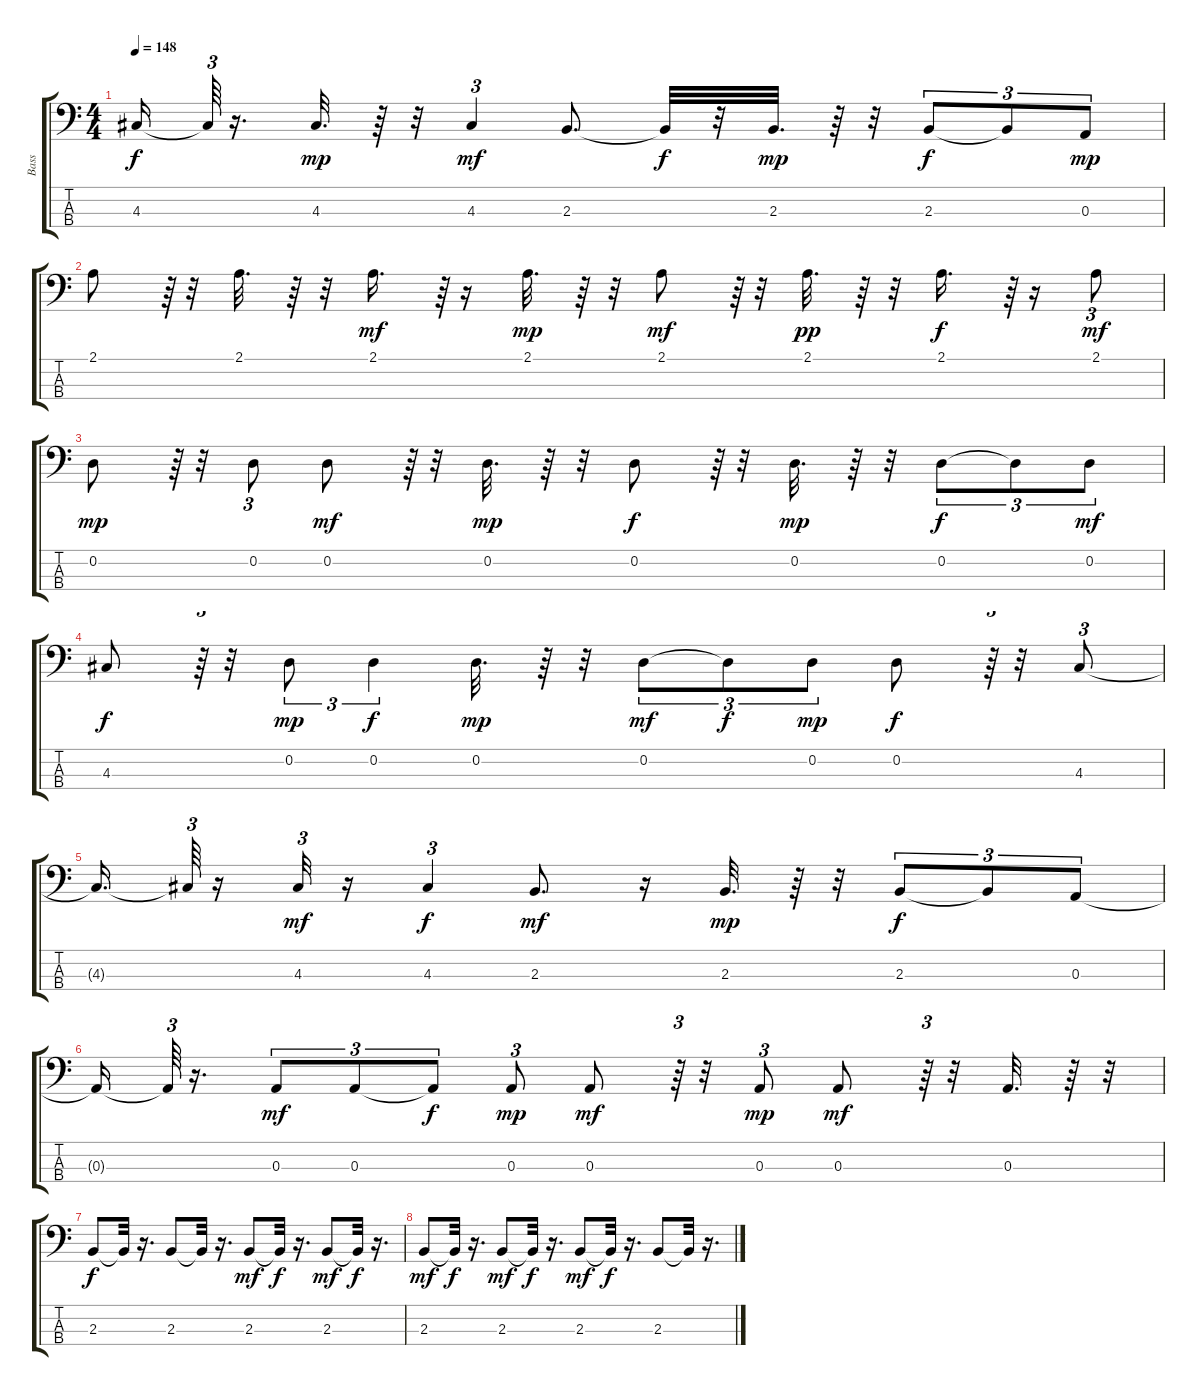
\track ("Bass" "Bass") {instrument electricbassfinger}
\staff {score tabs}
\tuning (G2 D2 A1 E1) {hide}
\ts (4 4)
\tempo 148
\clef f4
\ks c
4.3{t}.16{dy f} 4.3{t}.64{tu (3 2)} r.16{d} 4.3.32{d dy mp} r.64 r.32 4.3.4{tu (3 2) dy mf} 2.3.8{d} 2.3{t}.32{dy f} r.32 2.3.32{d dy mp} r.64 r.32 2.3.8{tu (3 2) dy f} 2.3{t}.8{tu (3 2)} 0.3.8{tu (3 2) dy mp} |
2.1.8 r.64{tu (3 2)} r.32 2.1.32{d} r.64 r.32 2.1.16{d dy mf} r.64{tu (3 2)} r.16 2.1.32{d dy mp} r.64 r.32 2.1.8{dy mf} r.64{tu (3 2)} r.32 2.1.32{d dy pp} r.64 r.32 2.1.16{d dy f} r.64{tu (3 2)} r.16 2.1.8{tu (3 2) dy mf} |
0.2.8{dy mp} r.64{tu (3 2)} r.32 0.2.8{tu (3 2)} 0.2.8{dy mf} r.64{tu (3 2)} r.32 0.2.32{d dy mp} r.64 r.32 0.2.8{dy f} r.64{tu (3 2)} r.32 0.2.32{d dy mp} r.64 r.32 0.2.8{tu (3 2) dy f} 0.2{t}.8{tu (3 2)} 0.2.8{tu (3 2) dy mf} |
4.3.8{dy f} r.64{tu (3 2)} r.32 0.2.8{tu (3 2) dy mp} 0.2.4{tu (3 2) dy f} 0.2.32{d dy mp} r.64 r.32 0.2.8{tu (3 2) dy mf} 0.2{t}.8{tu (3 2) dy f} 0.2.8{tu (3 2) dy mp} 0.2.8{dy f} r.64{tu (3 2)} r.32 4.3.8{tu (3 2)} |
4.3{t}.16{d} 4.3{t}.64{tu (3 2)} r.16 4.3.32{tu (3 2) dy mf} r.16 4.3.4{tu (3 2) dy f} 2.3.8{d dy mf} r.16 2.3.32{d dy mp} r.64 r.32 2.3.8{tu (3 2) dy f} 2.3{t}.8{tu (3 2)} 0.3.8{tu (3 2)} |
0.3{t}.16 0.3{t}.64{tu (3 2)} r.16{d} 0.3.8{tu (3 2) dy mf} 0.3.8{tu (3 2)} 0.3{t}.8{tu (3 2) dy f} 0.3.8{tu (3 2) dy mp} 0.3.8{dy mf} r.64{tu (3 2)} r.32 0.3.8{tu (3 2) dy mp} 0.3.8{dy mf} r.64{tu (3 2)} r.32 0.3.32{d} r.64 r.32 |
2.3.8{dy f} 2.3{t}.32 r.16{d} 2.3.8 2.3{t}.32 r.16{d} 2.3.8{dy mf} 2.3{t}.32{dy f} r.16{d} 2.3.8{dy mf} 2.3{t}.32{dy f} r.16{d} |
2.3.8{dy mf} 2.3{t}.32{dy f} r.16{d} 2.3.8{dy mf} 2.3{t}.32{dy f} r.16{d} 2.3.8{dy mf} 2.3{t}.32{dy f} r.16{d} 2.3.8 2.3{t}.32 r.16{d}
